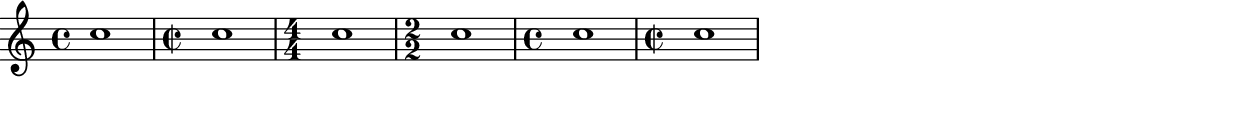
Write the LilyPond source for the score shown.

%% Generated by lilypond-book.py
%% Options: [exampleindent=10.16\mm,indent=0\mm,line-width=160\mm,quote]
\include "lilypond-book-preamble.ly"


% ****************************************************************
% Start cut-&-pastable-section
% ****************************************************************



\paper {
  indent = 0\mm
  line-width = 160\mm
  % offset the left padding, also add 1mm as lilypond creates cropped
  % images with a little space on the right
  line-width = #(- line-width (* mm  3.000000) (* mm 1))
  line-width = 160\mm - 2.0 * 10.16\mm
  % offset the left padding, also add 1mm as lilypond creates cropped
  % images with a little space on the right
  line-width = #(- line-width (* mm  3.000000) (* mm 1))
}

\layout {
  
}





% ****************************************************************
% ly snippet:
% ****************************************************************
\sourcefileline 1057
\relative c'' {
  % Default style
  \time 4/4 c1
  \time 2/2 c1
  % Change to numeric style
  \numericTimeSignature
  \time 4/4 c1
  \time 2/2 c1
  % Revert to default style
  \defaultTimeSignature
  \time 4/4 c1
  \time 2/2 c1
}



% ****************************************************************
% end ly snippet
% ****************************************************************
